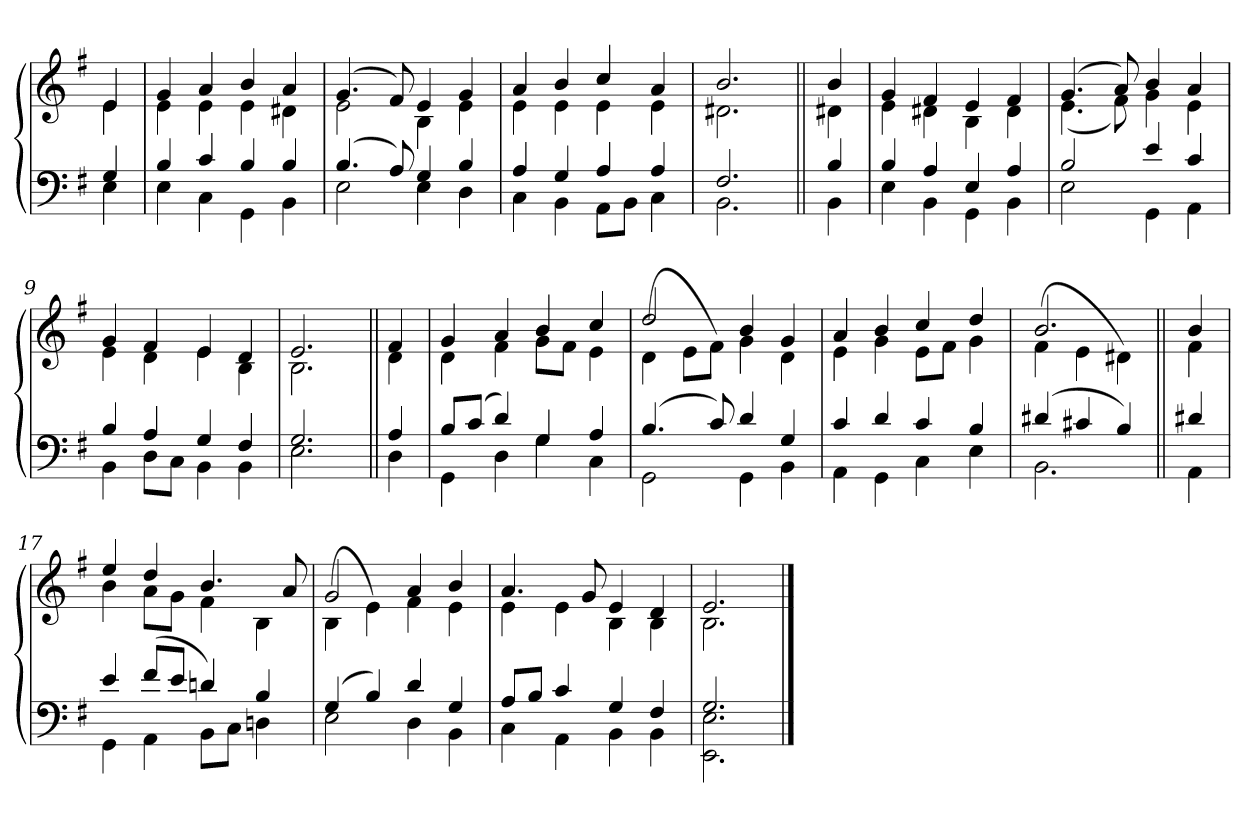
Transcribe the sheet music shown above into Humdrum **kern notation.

**kern	**kern
*part2	*part1
*staff2	*staff1
*clefF4	*clefG2
*k[f#]	*k[f#]
*G:	*G:
=1	=1
*^	*^
4G/	4E\	4e/	4e\
=2	=2	=2	=2
4B/	4E\	4g/	4e\
4c/	4C\	4a/	4e\
4B/	4GG\	4b/	4e\
4B/	4BB\	4a/	4d#X\
=3	=3	=3	=3
(4.B/	2E\	(4.g/	2e\
8A/)	.	8f#/)	.
4G/	4E\	4e/	4B\
4B/	4D\	4g/	4e\
=4	=4	=4	=4
4A/	4C\	4a/	4e\
4G/	4BB\	4b/	4e\
8AA\L	4A/	4cc/	4e\
8BB\J	.	.	.
4A/	4C\	4a/	4e\
=5	=5	=5	=5
2.F#/	2.BB\	2.b/	2.d#X\
=6||	=6||	=6||	=6||
4B/	4BB\	4b/	4d#X\
=7	=7	=7	=7
4B/	4E\	4g/	4e\
4A/	4BB\	4f#/	4d#X\
4E/	4GG\	4e/	4B\
4A/	4BB\	4f#/	4d#\
=8	=8	=8	=8
2B/	2E\	(4.g/	(<4.e\
.	.	8a/)	8f#\)
4e/	4GG\	4b/	4g\
4c/	4AA\	4a/	4e\
=9	=9	=9	=9
4B/	4BB\	4g/	4e\
8D\L	4A/	4f#/	4d\
8C\J	.	.	.
4G/	4BB\	4e/	4e\
4F#/	4BB\	4d/	4B\
=10	=10	=10	=10
2.G/	2.E\	2.e/	2.B\
=11||	=11||	=11||	=11||
4A/	4D\	4f#/	4d\
!!LO:LB:g=z	!!
=12	=12	=12	=12
8B/L	4GG\	4g/	4d\
(<8c/J	.	.	.
4d/)	4D\	4a/	4f#\
4G/	4G\	8g\L	4b/
.	.	8f#\J	.
4A/	4C\	4cc/	4e\
=13	=13	=13	=13
(4.B/	2GG\	(<4d\	2dd/
.	.	8e\L	.
8c/)	.	8f#\J)	.
4d/	4GG\	4b/	4g\
4G/	4BB\	4g/	4d\
=14	=14	=14	=14
4c/	4AA\	4a/	4e\
4d/	4GG\	4b/	4g\
4c/	4C\	8e\L	4cc/
.	.	8f#\J	.
4B/	4E\	4dd/	4g\
=15	=15	=15	=15
(4d#X/	2.BB\	(<4f#\	2.b/
4c#X/	.	4e\	.
4B/)	.	4d#X\)	.
=16||	=16||	=16||	=16||
4d#X/	4AA\	4b/	4f#\
=17	=17	=17	=17
4e/	4GG\	4ee/	4b\
(<8f#/L	4AA\	8a\L	4dd/
8e/J	.	8g\J	.
8BB\L	4dn/)	4.b/	4f#\
8C\J	.	.	.
4B/	4Dn\	.	4B\
.	.	8a/	.
=18	=18	=18	=18
(4G/	2E\	(<4B\	2g/
4B/)	.	4e\)	.
4d/	4D\	4a/	4f#\
4G/	4BB\	4b/	4e\
=19	=19	=19	=19
8A/L	4C\	4.a/	4e\
8B/J	.	.	.
4c/	4AA\	.	4e\
.	.	8g/	.
4G/	4BB\	4e/	4B\
4F#/	4BB\	4d/	4B\
=20	=20	=20	=20
2.EE\ 2.E\	2.G/	2.e/	2.B\
*v	*v	*	*
*	*v	*v
==	==
*-	*-
